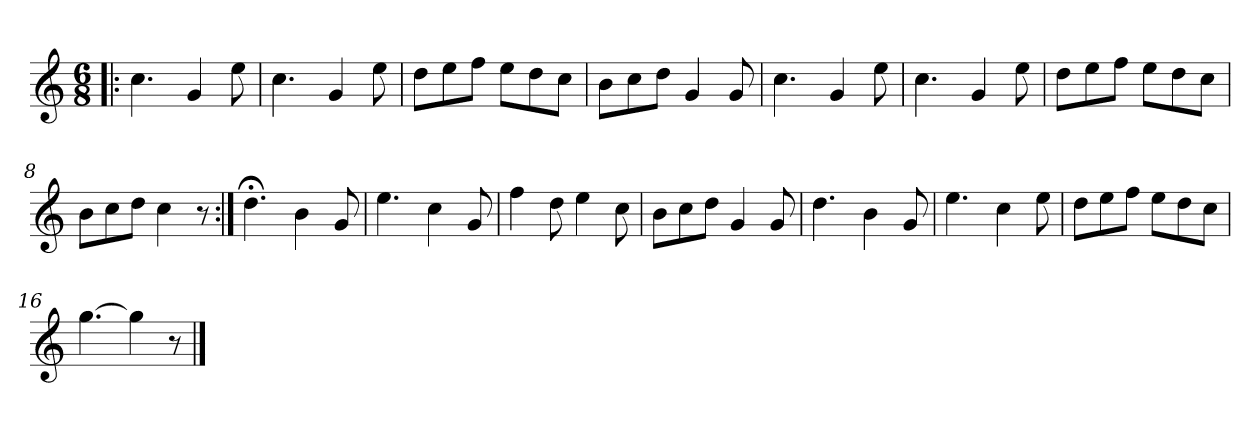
**kern
*part1
*staff1
*clefG2
*k[]
*M6/8
=1!|:
4.cc\
4g/
8ee\
=2
4.cc\
4g/
8ee\
=3
8dd\L
8ee\
8ff\J
8ee\L
8dd\
8cc\J
=4
8b\L
8cc\
8dd\J
4g/
8g/
=5
4.cc\
4g/
8ee\
=6
4.cc\
4g/
8ee\
=7
8dd\L
8ee\
8ff\J
8ee\L
8dd\
8cc\J
=8
8b\L
8cc\
8dd\J
4cc\
8r
=9:|!
4.dd;<\
4b\
8g/
!!LO:LB:g=z
=10
4.ee\
4cc\
8g/
=11
4ff\
8dd\
4ee\
8cc\
=12
8b\L
8cc\
8dd\J
4g/
8g/
=13
4.dd\
4b\
8g/
=14
4.ee\
4cc\
8ee\
=15
8dd\L
8ee\
8ff\J
8ee\L
8dd\
8cc\J
=16
[4.gg\
4gg\]
8r
==
*-
